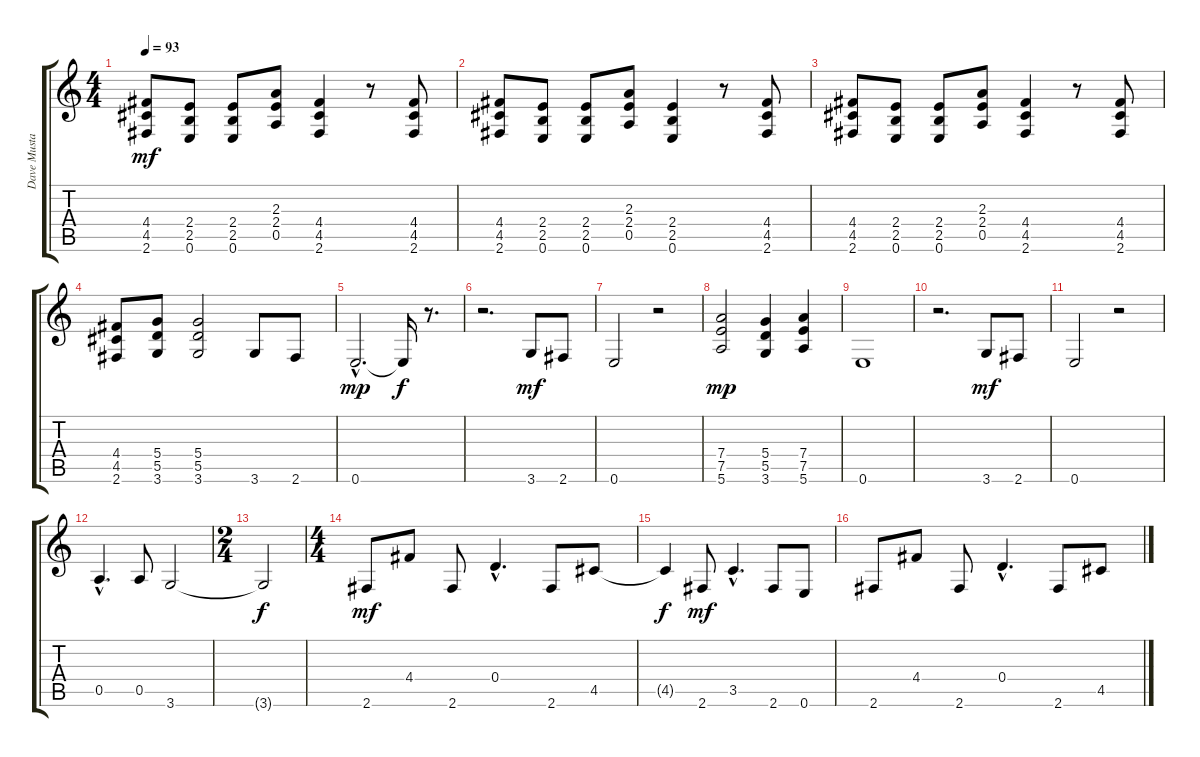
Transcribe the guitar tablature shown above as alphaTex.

\track ("Dave Mustaine" "Dave Musta") {instrument overdrivenguitar}
\staff {score tabs}
\tuning (E4 B3 G3 D3 A2 E2) {hide}
\ts (4 4)
\tempo 93
\clef g2
\ks c
(4.4 4.5 2.6).8{dy mf} (2.4 2.5 0.6).8 (2.4 2.5 0.6).8 (2.3 2.4 0.5).8 (4.4 4.5 2.6).4 r.8 (4.4 4.5 2.6).8 |
(4.4 4.5 2.6).8 (2.4 2.5 0.6).8 (2.4 2.5 0.6).8 (2.3 2.4 0.5).8 (2.4 2.5 0.6).4 r.8 (4.4 4.5 2.6).8 |
(4.4 4.5 2.6).8 (2.4 2.5 0.6).8 (2.4 2.5 0.6).8 (2.3 2.4 0.5).8 (4.4 4.5 2.6).4 r.8 (4.4 4.5 2.6).8 |
(4.4 4.5 2.6).8 (5.4 5.5 3.6).8 (5.4 5.5 3.6).2 3.6.8 2.6.8 |
0.6{hac}.2{d dy mp} 0.6{t}.16{dy f} r.8{d} |
r.2{d} 3.6.8{dy mf} 2.6.8 |
0.6.2 r.2 |
(7.4 7.5 5.6).2{dy mp} (5.4 5.5 3.6).4 (7.4 7.5 5.6).4 |
0.6.1 |
r.2{d} 3.6.8{dy mf} 2.6.8 |
0.6.2 r.2 |
0.5{hac}.4{d} 0.5.8 3.6.2 |
\ts (2 4)
3.6{t}.2{dy f} |
\ts (4 4)
2.6.8{dy mf} 4.4.8 2.6.8 0.4{hac}.4{d} 2.6.8 4.5.8 |
4.5{t}.4{dy f} 2.6.8{dy mf} 3.5{hac}.4{d} 2.6.8 0.6.8 |
2.6.8 4.4.8 2.6.8 0.4{hac}.4{d} 2.6.8 4.5.8
